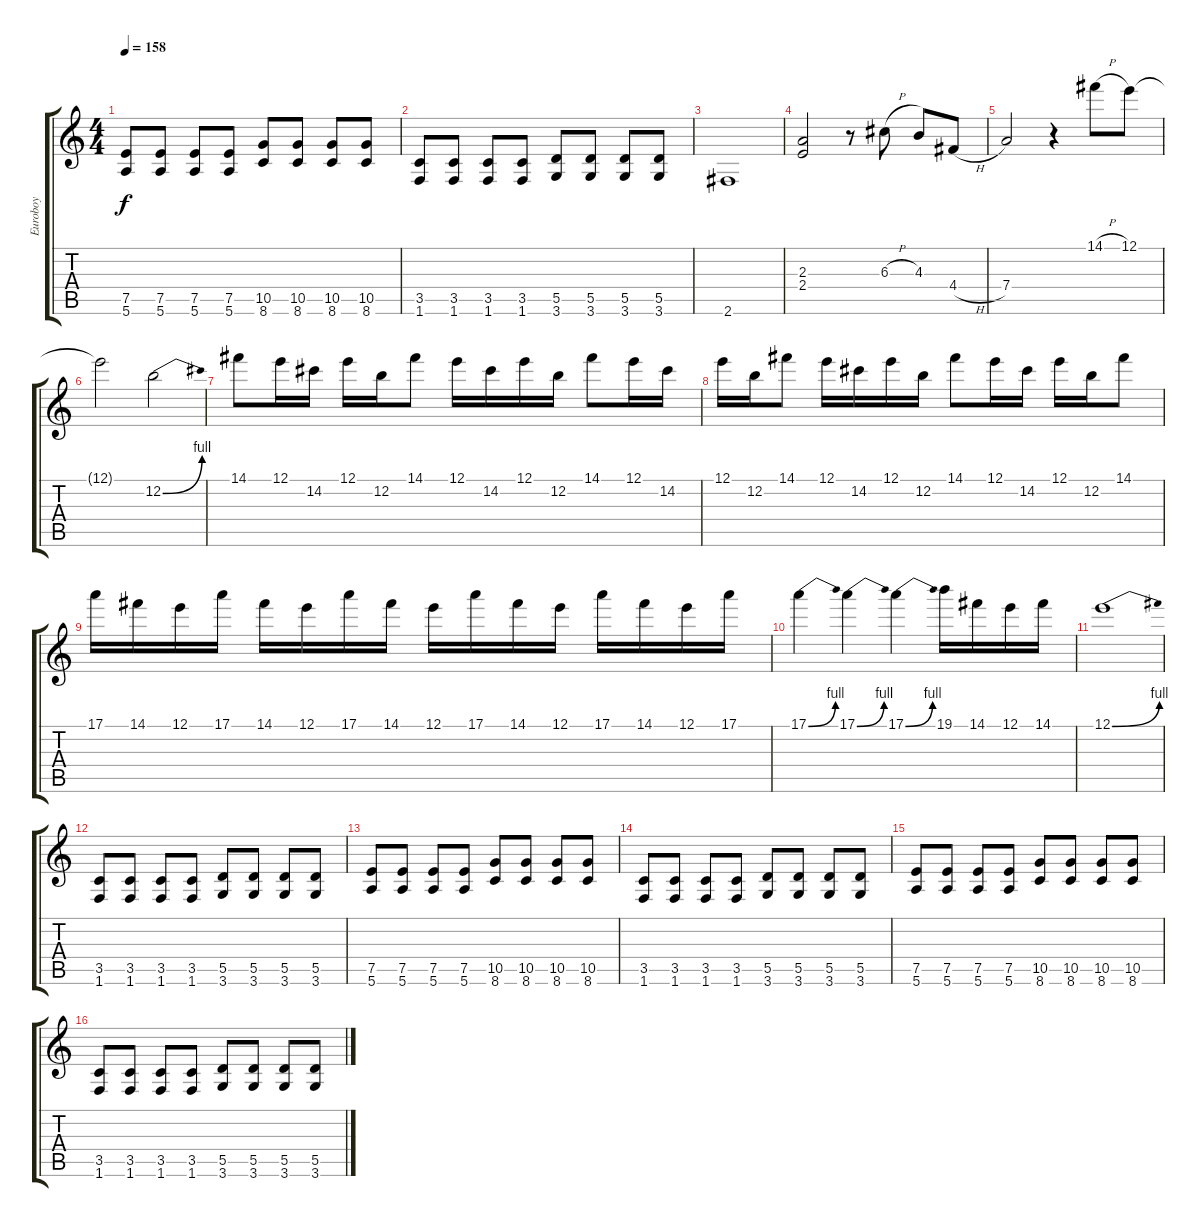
\track ("Euroboy" "Euroboy") {instrument distortionguitar}
\staff {score tabs}
\tuning (E4 B3 G3 D3 A2 E2) {hide}
\ts (4 4)
\tempo 158
\clef g2
\ks c
(7.5 5.6).8{dy f} (7.5 5.6).8 (7.5 5.6).8 (7.5 5.6).8 (10.5 8.6).8 (10.5 8.6).8 (10.5 8.6).8 (10.5 8.6).8 |
(3.5 1.6).8 (3.5 1.6).8 (3.5 1.6).8 (3.5 1.6).8 (5.5 3.6).8 (5.5 3.6).8 (5.5 3.6).8 (5.5 3.6).8 |
2.6.1 |
(2.3 2.4).2 r.8 6.3{h}.8 4.3.8 4.4{h}.8 |
7.4.2 r.4 14.1{h}.8 12.1.8 |
12.1{t}.2 12.2{be (bend 0 0 60 4)}.2 |
14.1.8 12.1.16 14.2.16 12.1.16 12.2.16 14.1.8 12.1.16 14.2.16 12.1.16 12.2.16 14.1.8 12.1.16 14.2.16 |
12.1.16 12.2.16 14.1.8 12.1.16 14.2.16 12.1.16 12.2.16 14.1.8 12.1.16 14.2.16 12.1.16 12.2.16 14.1.8 |
17.1.16 14.1.16 12.1.16 17.1.16 14.1.16 12.1.16 17.1.16 14.1.16 12.1.16 17.1.16 14.1.16 12.1.16 17.1.16 14.1.16 12.1.16 17.1.16 |
17.1{be (bend 0 0 60 4)}.4 17.1{be (bend 0 0 60 4)}.4 17.1{be (bend 0 0 60 4)}.4 19.1.16 14.1.16 12.1.16 14.1.16 |
12.1{be (bend 0 0 60 4)}.1 |
(3.5 1.6).8 (3.5 1.6).8 (3.5 1.6).8 (3.5 1.6).8 (5.5 3.6).8 (5.5 3.6).8 (5.5 3.6).8 (5.5 3.6).8 |
(7.5 5.6).8 (7.5 5.6).8 (7.5 5.6).8 (7.5 5.6).8 (10.5 8.6).8 (10.5 8.6).8 (10.5 8.6).8 (10.5 8.6).8 |
(3.5 1.6).8 (3.5 1.6).8 (3.5 1.6).8 (3.5 1.6).8 (5.5 3.6).8 (5.5 3.6).8 (5.5 3.6).8 (5.5 3.6).8 |
(7.5 5.6).8 (7.5 5.6).8 (7.5 5.6).8 (7.5 5.6).8 (10.5 8.6).8 (10.5 8.6).8 (10.5 8.6).8 (10.5 8.6).8 |
(3.5 1.6).8 (3.5 1.6).8 (3.5 1.6).8 (3.5 1.6).8 (5.5 3.6).8 (5.5 3.6).8 (5.5 3.6).8 (5.5 3.6).8
